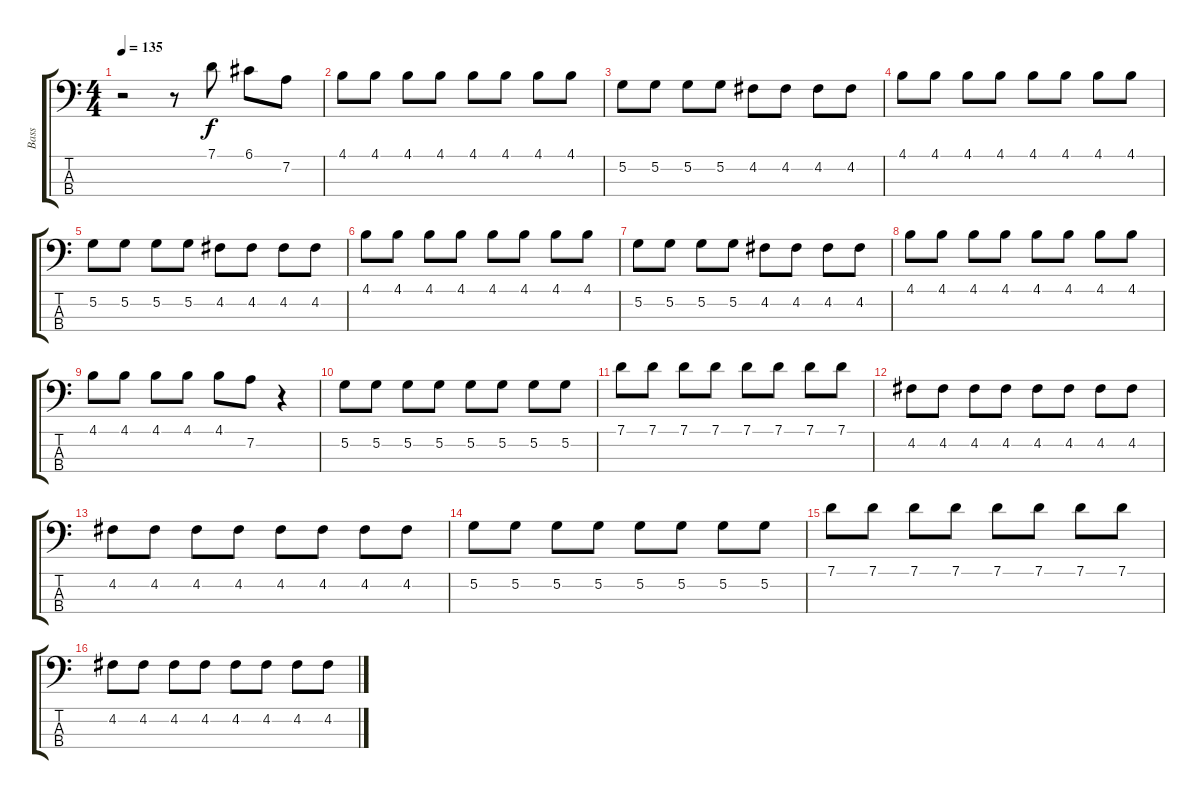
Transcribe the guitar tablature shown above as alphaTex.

\track ("Bass" "Bass") {instrument electricbasspick}
\staff {score tabs}
\tuning (G2 D2 A1 E1) {hide}
\ts (4 4)
\tempo 135
\clef f4
\ks c
r.2{dy f instrument electricbasspick} r.8 7.1.8 6.1.8 7.2.8 |
4.1.8 4.1.8 4.1.8 4.1.8 4.1.8 4.1.8 4.1.8 4.1.8 |
5.2.8 5.2.8 5.2.8 5.2.8 4.2.8 4.2.8 4.2.8 4.2.8 |
4.1.8 4.1.8 4.1.8 4.1.8 4.1.8 4.1.8 4.1.8 4.1.8 |
5.2.8 5.2.8 5.2.8 5.2.8 4.2.8 4.2.8 4.2.8 4.2.8 |
4.1.8 4.1.8 4.1.8 4.1.8 4.1.8 4.1.8 4.1.8 4.1.8 |
5.2.8 5.2.8 5.2.8 5.2.8 4.2.8 4.2.8 4.2.8 4.2.8 |
4.1.8 4.1.8 4.1.8 4.1.8 4.1.8 4.1.8 4.1.8 4.1.8 |
4.1.8 4.1.8 4.1.8 4.1.8 4.1.8 7.2.8 r.4 |
5.2.8 5.2.8 5.2.8 5.2.8 5.2.8 5.2.8 5.2.8 5.2.8 |
7.1.8 7.1.8 7.1.8 7.1.8 7.1.8 7.1.8 7.1.8 7.1.8 |
4.2.8 4.2.8 4.2.8 4.2.8 4.2.8 4.2.8 4.2.8 4.2.8 |
4.2.8 4.2.8 4.2.8 4.2.8 4.2.8 4.2.8 4.2.8 4.2.8 |
5.2.8 5.2.8 5.2.8 5.2.8 5.2.8 5.2.8 5.2.8 5.2.8 |
7.1.8 7.1.8 7.1.8 7.1.8 7.1.8 7.1.8 7.1.8 7.1.8 |
4.2.8 4.2.8 4.2.8 4.2.8 4.2.8 4.2.8 4.2.8 4.2.8
